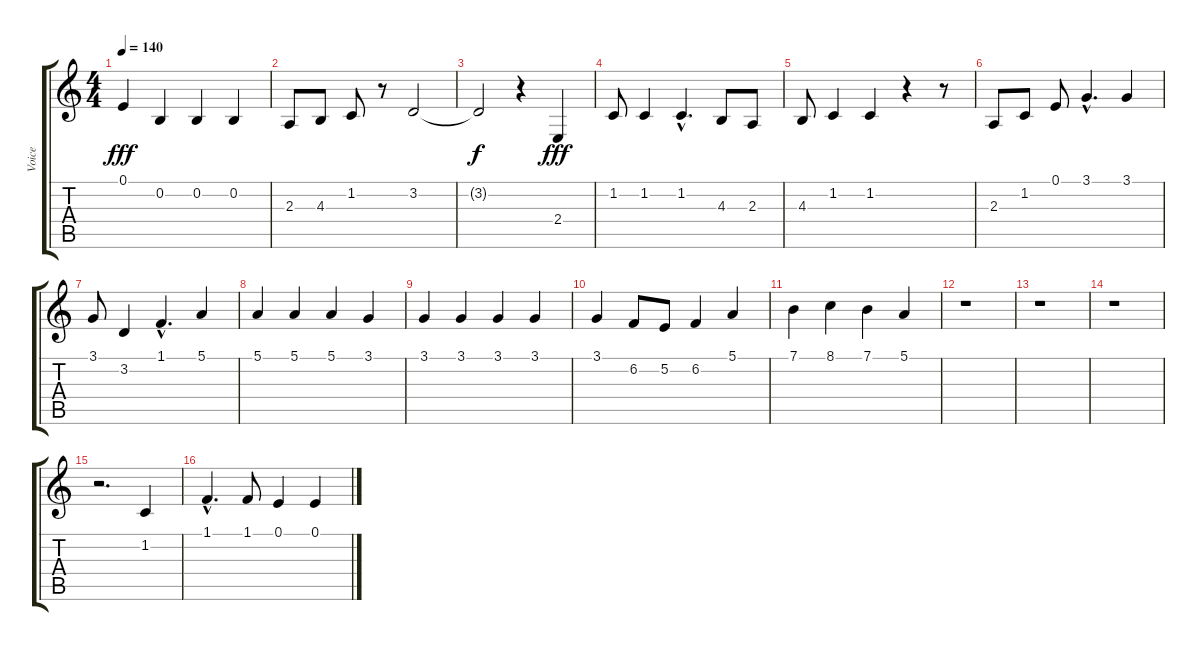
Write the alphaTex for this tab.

\track ("Voice" "Voice") {instrument lead6voice}
\staff {score tabs}
\tuning (E4 B3 G3 D3 A2 E2) {hide}
\ts (4 4)
\tempo 140
\clef g2
\ks c
0.1.4{dy fff} 0.2.4 0.2.4 0.2.4 |
2.3.8 4.3.8 1.2.8 r.8 3.2.2 |
3.2{t}.2{dy f} r.4 2.4.4{dy fff} |
1.2.8 1.2.4 1.2{hac}.4{d} 4.3.8 2.3.8 |
4.3.8 1.2.4 1.2.4 r.4 r.8 |
2.3.8 1.2.8 0.1.8 3.1{hac}.4{d} 3.1.4 |
3.1.8 3.2.4 1.1{hac}.4{d} 5.1.4 |
5.1.4 5.1.4 5.1.4 3.1.4 |
3.1.4 3.1.4 3.1.4 3.1.4 |
3.1.4 6.2.8 5.2.8 6.2.4 5.1.4 |
7.1.4 8.1.4 7.1.4 5.1.4 |
r.1 |
r.1 |
r.1 |
r.2{d} 1.2.4 |
1.1{hac}.4{d} 1.1.8 0.1.4 0.1.4
